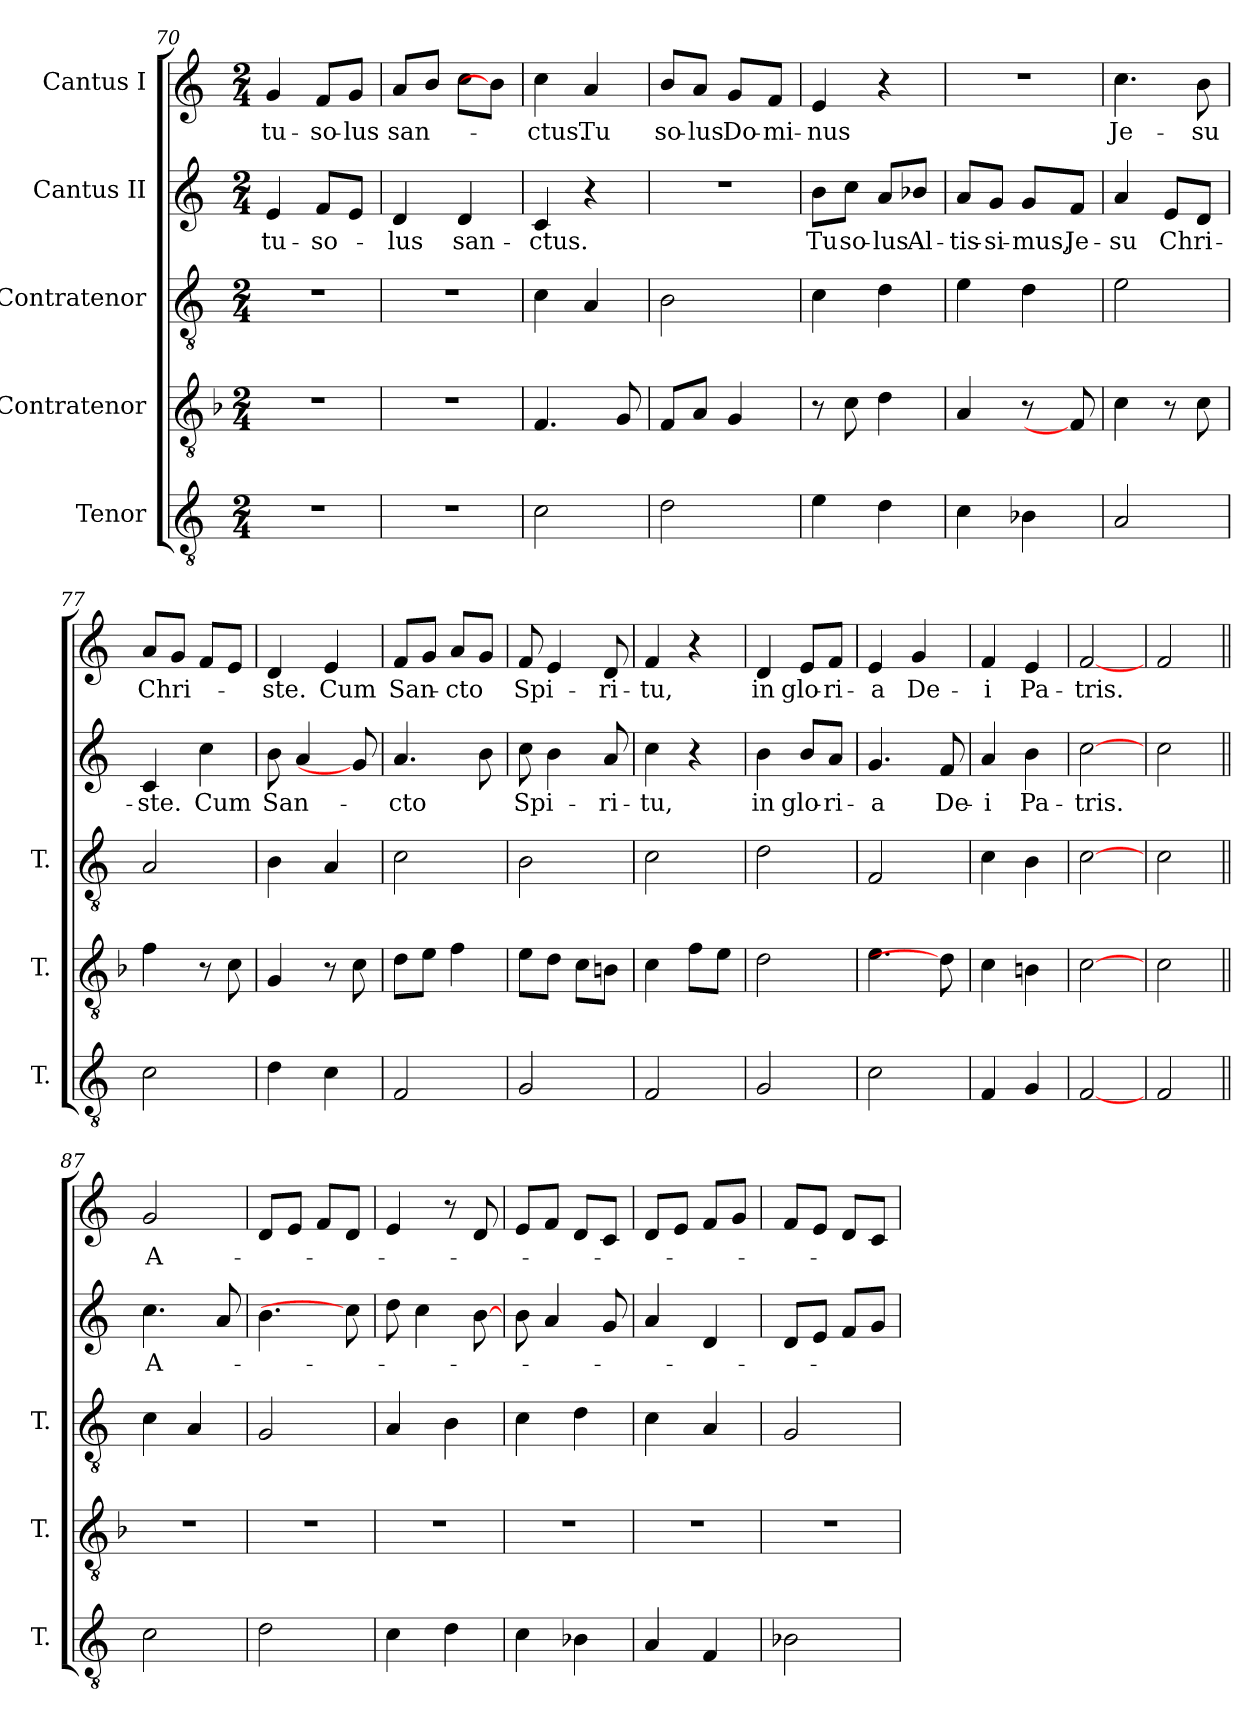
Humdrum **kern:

**kern	**kern	**kern	**kern	**text	**kern	**text
*part5	*part4	*part3	*part2	*part2	*part1	*part1
*staff5	*staff4	*staff3	*staff2	*staff2	*staff1	*staff1
*I"Tenor	*I"Contratenor	*I"Contratenor	*I"Cantus II	*	*I"Cantus I	*
*I'T.	*I'T.	*I'T.	*	*	*	*
*clefGv2	*clefGv2	*clefGv2	*clefG2	*	*clefG2	*
*ITrd7c12	*ITrd7c12	*ITrd7c12	*	*	*	*
*k[]	*k[b-]	*k[]	*k[]	*	*k[]	*
*C:	*F:	*C:	*C:	*	*C:	*
*M2/4	*M2/4	*M2/4	*M2/4	*	*M2/4	*
=70	=70	=70	=70	=70	=70	=70
!LO:N:vis=1	!LO:N:vis=1	!LO:N:vis=1	!	!LO:LY:b:color=#000000	!	!LO:LY:b:color=#000000
2r	2r	2r	4ei/	tu-	4gi/	tu-
!	!	!	!	!LO:LY:b:color=#000000	!	!LO:LY:b:color=#000000
.	.	.	8fi/L	-so-	8fi/L	-so-
!	!	!	!	!	!	!LO:LY:b:color=#000000
.	.	.	8ei/J	.	8gi/J	-lus
=71	=71	=71	=71	=71	=71	=71
!LO:N:vis=1	!LO:N:vis=1	!LO:N:vis=1	!	!LO:LY:b:color=#000000	!	!LO:LY:b:color=#000000
2r	2r	2r	4di/	-lus	8ai/L	san-
.	.	.	.	.	8bi/J	.
!	!	!	!	!LO:LY:b:color=#000000	!	!
.	.	.	4di/	san-	8cci\L	.
.	.	.	.	.	8bi\J]	.
=72	=72	=72	=72	=72	=72	=72
!	!	!	!	!LO:LY:b:color=#000000	!	!LO:LY:b:color=#000000
2Ci\	4.FFi/	4Ci\	4ci/	-ctus.	4cci\	-ctus.
!	!	!	!	!	!	!LO:LY:b:color=#000000
.	.	4AAi/	4r	.	4ai/	Tu
.	8GGi/L	.	.	.	.	.
=73	=73	=73	=73	=73	=73	=73
!	!	!	!LO:N:vis=1	!	!	!LO:LY:b:color=#000000
2Di\	8FFi/L	2BBi\	2r	.	8bi/L	so-
!	!	!	!	!	!	!LO:LY:b:color=#000000
.	8AAi/J	.	.	.	8ai/J	-lus
!	!	!	!	!	!	!LO:LY:b:color=#000000
.	4GGi/	.	.	.	8gi/L	Do-
!	!	!	!	!	!	!LO:LY:b:color=#000000
.	.	.	.	.	8fi/J	-mi-
!!LO:PB:g=z
=74	=74	=74	=74	=74	=74	=74
!	!	!	!	!LO:LY:b:color=#000000	!	!LO:LY:b:color=#000000
4Ei\	8r	4Ci\	8bi\L	Tu	4ei/	-nus
!	!	!	!	!LO:LY:b:color=#000000	!	!
.	8Ci\L	.	8cci\J	so-	.	.
!	!	!	!	!LO:LY:b:color=#000000	!	!
4Di\	4Di\	4Di\	8ai/L	-lus	4r	.
!	!	!	!	!LO:LY:b:color=#000000	!	!
.	.	.	8b-Xi/J	Al-	.	.
=75	=75	=75	=75	=75	=75	=75
!	!	!	!	!LO:LY:b:color=#000000	!LO:N:vis=1	!
4Ci\	4AAi/	4Ei\	8ai/L	-tis-	2r	.
!	!	!	!	!LO:LY:b:color=#000000	!	!
.	.	.	8gi/J	-si-	.	.
!	!	!	!	!LO:LY:b:color=#000000	!	!
4BB-Xi\	8r	4Di\	8gi/L	-mus,	.	.
!	!	!	!	!LO:LY:b:color=#000000	!	!
.	8FFi/L]	.	8fi/J	Je-	.	.
=76	=76	=76	=76	=76	=76	=76
!	!	!	!	!LO:LY:b:color=#000000	!	!LO:LY:b:color=#000000
2AAi/	4Ci\	2Ei\	4ai/	-su	4.cci\	Je-
!	!	!	!	!LO:LY:b:color=#000000	!	!
.	8r	.	8ei/L	Chri-	.	.
!	!	!	!	!	!	!LO:LY:b:color=#000000
.	8Ci\L	.	8di/J	.	8bi\L	-su
=77	=77	=77	=77	=77	=77	=77
!	!	!	!	!LO:LY:b:color=#000000	!	!LO:LY:b:color=#000000
2Ci\	4Fi\	2AAi/	4ci/	-ste.	8ai/L	Chri-
.	.	.	.	.	8gi/J	.
!	!	!	!	!LO:LY:b:color=#000000	!	!
.	8r	.	4cci\	Cum	8fi/L	.
.	8Ci\L	.	.	.	8ei/J	.
=78	=78	=78	=78	=78	=78	=78
!	!	!	!	!LO:LY:b:color=#000000	!	!LO:LY:b:color=#000000
4Di\	4GGi/	4BBi\	8bi\L	San-	4di/	-ste.
.	.	.	4ai/	.	.	.
!	!	!	!	!	!	!LO:LY:b:color=#000000
4Ci\	8r	4AAi/	.	.	4ei/	Cum
.	8Ci\L	.	8gi/L]	.	.	.
=79	=79	=79	=79	=79	=79	=79
!	!	!	!	!LO:LY:b:color=#000000	!	!LO:LY:b:color=#000000
2FFi/	8Di\L	2Ci\	4.ai/	-cto	8fi/L	San-
.	8Ei\J	.	.	.	8gi/J	.
!	!	!	!	!	!	!LO:LY:b:color=#000000
.	4Fi\	.	.	.	8ai/L	-cto
.	.	.	8bi\L	.	8gi/J	.
=80	=80	=80	=80	=80	=80	=80
!	!	!	!	!LO:LY:b:color=#000000	!	!LO:LY:b:color=#000000
2GGi/	8Ei\L	2BBi\	8cci\L	Spi-	8fi/L	Spi-
.	8Di\J	.	4bi\	.	4ei/	.
.	8Ci\L	.	.	.	.	.
!	!	!	!	!LO:LY:b:color=#000000	!	!LO:LY:b:color=#000000
.	8BBni\J	.	8ai/L	-ri-	8di/L	-ri-
=81	=81	=81	=81	=81	=81	=81
!	!	!	!	!LO:LY:b:color=#000000	!	!LO:LY:b:color=#000000
2FFi/	4Ci\	2Ci\	4cci\	-tu,	4fi/	-tu,
.	8Fi\L	.	4r	.	4r	.
.	8Ei\J	.	.	.	.	.
!!LO:LB:g=z
=82	=82	=82	=82	=82	=82	=82
!	!	!	!	!LO:LY:b:color=#000000	!	!LO:LY:b:color=#000000
2GGi/	2Di\	2Di\	4bi\	in	4di/	in
!	!	!	!	!LO:LY:b:color=#000000	!	!LO:LY:b:color=#000000
.	.	.	8bi/L	glo-	8ei/L	glo-
!	!	!	!	!LO:LY:b:color=#000000	!	!LO:LY:b:color=#000000
.	.	.	8ai/J	-ri-	8fi/J	-ri-
=83	=83	=83	=83	=83	=83	=83
!	!	!	!	!LO:LY:b:color=#000000	!	!LO:LY:b:color=#000000
2Ci\	4.Ei\	2FFi/	4.gi/	-a	4ei/	-a
!	!	!	!	!	!	!LO:LY:b:color=#000000
.	.	.	.	.	4gi/	De-
!	!	!	!	!LO:LY:b:color=#000000	!	!
.	8Di\L]	.	8fi/L	De-	.	.
=84	=84	=84	=84	=84	=84	=84
!	!	!	!	!LO:LY:b:color=#000000	!	!LO:LY:b:color=#000000
4FFi/	4Ci\	4Ci\	4ai/	-i	4fi/	-i
!	!	!	!	!LO:LY:b:color=#000000	!	!LO:LY:b:color=#000000
4GGi/	4BBni\	4BBi\	4bi\	Pa-	4ei/	Pa-
=85	=85	=85	=85	=85	=85	=85
!	!	!	!	!LO:LY:b:color=#000000	!	!LO:LY:b:color=#000000
[2FFi/	[2Ci\	[2Ci\	[2cci\	-tris.	[2fi/	-tris.
=86	=86	=86	=86	=86	=86	=86
2FFi/	2Ci\	2Ci\	2cci\	.	2fi/	.
=87||	=87||	=87||	=87||	=87||	=87||	=87||
!	!LO:N:vis=1	!	!	!LO:LY:b:color=#000000	!	!LO:LY:b:color=#000000
2Ci\	2r	4Ci\	4.cci\	A-	2gi/	A-
.	.	4AAi/	.	.	.	.
.	.	.	8ai/L	.	.	.
=88	=88	=88	=88	=88	=88	=88
!	!LO:N:vis=1	!	!	!	!	!
2Di\	2r	2GGi/	4.bi\	.	8di/L	.
.	.	.	.	.	8ei/J	.
.	.	.	.	.	8fi/L	.
.	.	.	8cci\L]	.	8di/J	.
=89	=89	=89	=89	=89	=89	=89
!	!LO:N:vis=1	!	!	!	!	!
4Ci\	2r	4AAi/	8ddi\L	.	4ei/	.
.	.	.	4cci\	.	.	.
4Di\	.	4BBi\	.	.	8r	.
.	.	.	[8bi\L	.	8di/L	.
=90	=90	=90	=90	=90	=90	=90
!	!LO:N:vis=1	!	!	!	!	!
4Ci\	2r	4Ci\	8bi\L	.	8ei/L	.
.	.	.	4ai/	.	8fi/J	.
4BB-Xi\	.	4Di\	.	.	8di/L	.
.	.	.	8gi/L	.	8ci/J	.
=91	=91	=91	=91	=91	=91	=91
!	!LO:N:vis=1	!	!	!	!	!
4AAi/	2r	4Ci\	4ai/	.	8di/L	.
.	.	.	.	.	8ei/J	.
4FFi/	.	4AAi/	4di/	.	8fi/L	.
.	.	.	.	.	8gi/J	.
!!LO:PB:g=z
=92	=92	=92	=92	=92	=92	=92
!	!LO:N:vis=1	!	!	!	!	!
2BB-Xi\	2r	2GGi/	8di/L	.	8fi/L	.
.	.	.	8ei/J	.	8ei/J	.
.	.	.	8fi/L	.	8di/L	.
.	.	.	8gi/J	.	8ci/J	.
=	=	=	=	=	=	=
*-	*-	*-	*-	*-	*-	*-
